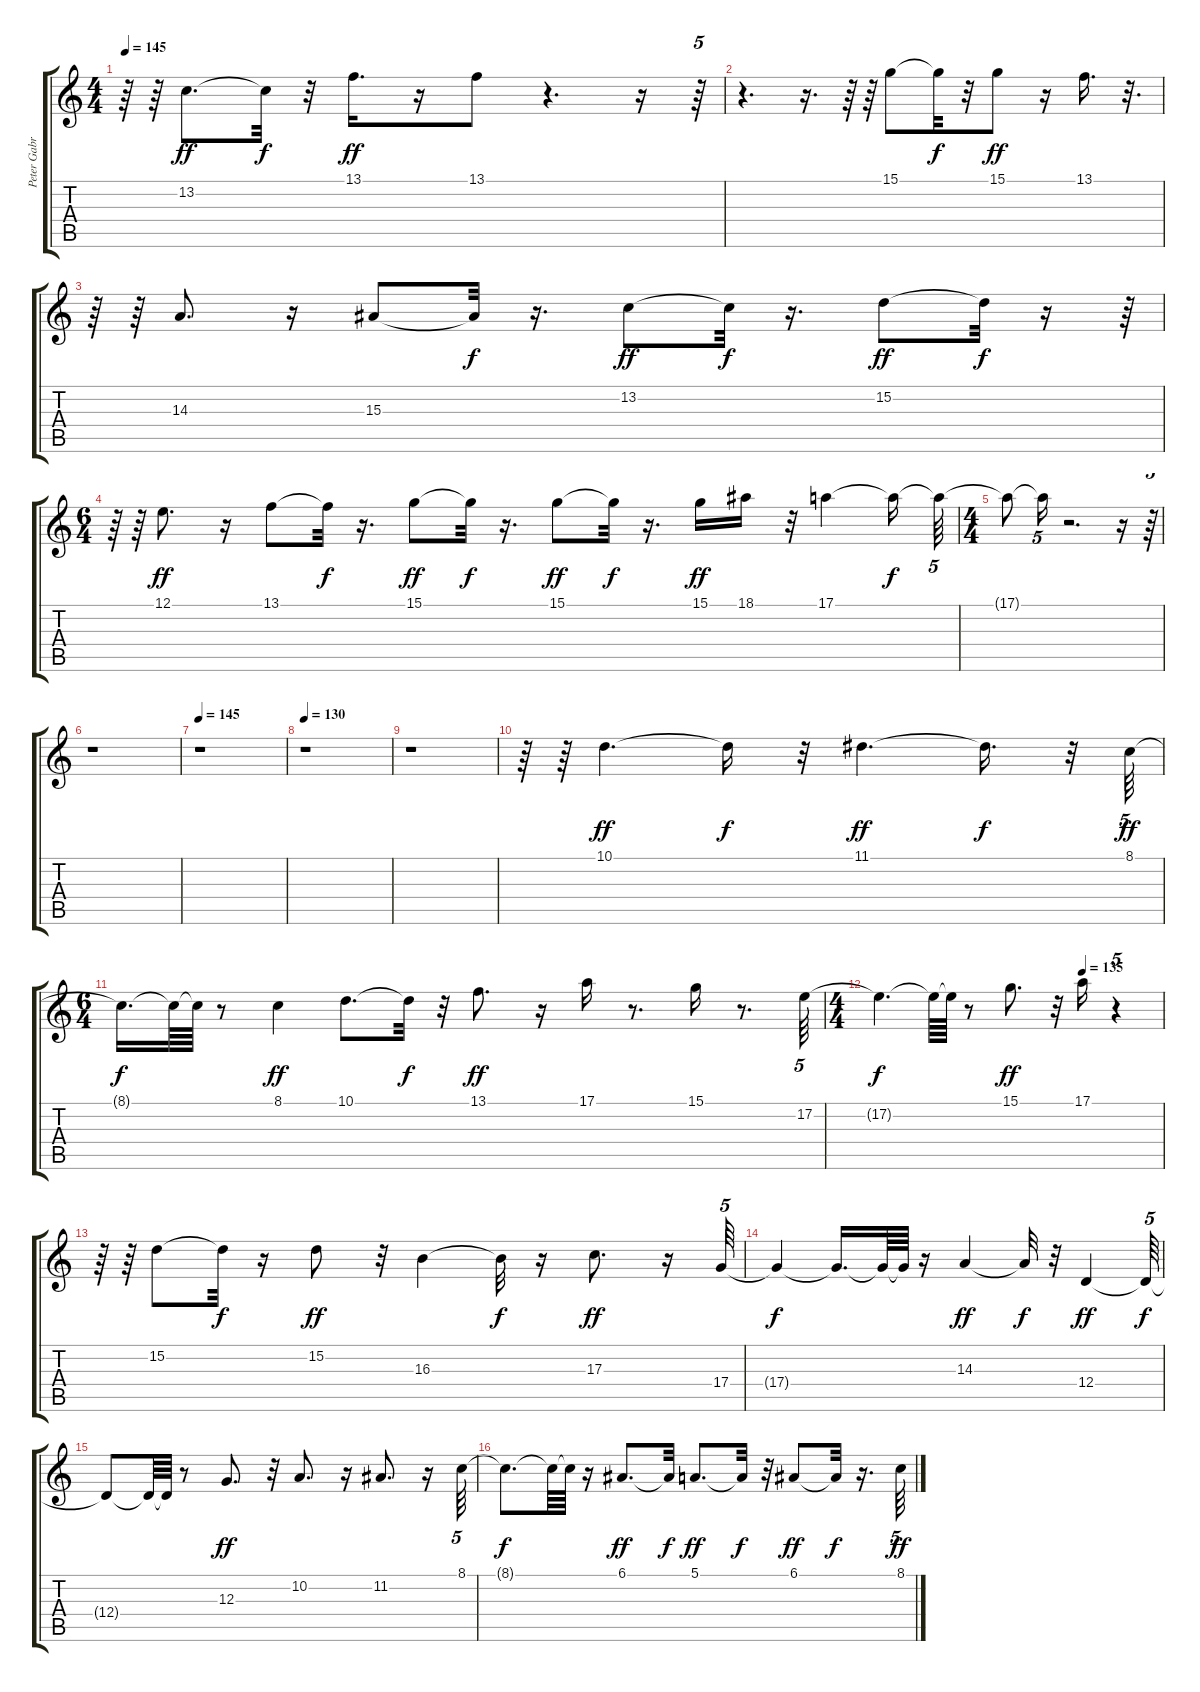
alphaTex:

\track ("Peter Gabriel" "Peter Gabr") {instrument drawbarorgan}
\staff {score tabs}
\tuning (E4 B3 G3 D3 A2 E2) {hide}
\ts (4 4)
\tempo 145
\clef g2
\ks c
r.64{dy ff} r.64 13.2.8{d} 13.2{t}.32{dy f} r.32 13.1.16{d dy ff} r.16 13.1.8 r.4{d} r.16 r.64{tu (5 4)} |
r.4{d} r.16{d} r.64 r.64 15.1.8 15.1{t}.32{dy f} r.32 15.1.8{dy ff} r.16 13.1.16{d} r.32{d} |
r.64 r.64 14.3.8{d} r.16 15.3.8 15.3{t}.32{dy f} r.16{d} 13.2.8{dy ff} 13.2{t}.32{dy f} r.16{d} 15.2.8{dy ff} 15.2{t}.32{dy f} r.16 r.64{tu (5 4)} |
\ts (6 4)
r.64 r.64 12.1.8{d dy ff} r.16 13.1.8 13.1{t}.32{dy f} r.16{d} 15.1.8{dy ff} 15.1{t}.32{dy f} r.16{d} 15.1.8{dy ff} 15.1{t}.32{dy f} r.16{d} 15.1.16{dy ff} 18.1.16 r.32 17.1.4 17.1{t}.16{dy f} 17.1{t}.64{tu (5 4)} |
\ts (4 4)
17.1{t}.8 17.1{t}.16{tu (5 4)} r.2{d} r.16 r.64{tu (5 4)} |
r.1 |
\tempo 145
r.1 |
\tempo 130
r.1 |
r.1 |
r.64 r.64 10.1.4{d dy ff instrument blownbottle} 10.1{t}.16{dy f} r.32 11.1.4{d dy ff} 11.1{t}.16{d dy f} r.32 8.1.64{tu (5 4) dy ff} |
\ts (6 4)
8.1{t}.16{d dy f} 8.1{t}.64 8.1{t}.64 r.8 8.1.4{dy ff} 10.1.8{d} 10.1{t}.32{dy f} r.32 13.1.8{d dy ff} r.16 17.1.16 r.8{d} 15.1.16 r.8{d} 17.2.64{tu (5 4)} |
\ts (4 4)
\tempo (135 0.71875)
17.2{t}.4{d dy f} 17.2{t}.64 17.2{t}.64 r.8 15.1.8{d dy ff} r.32 17.1.16 r.4{tu (5 4)} |
r.64 r.64 15.2.8 15.2{t}.32{dy f} r.16 15.2.8{dy ff} r.32 16.3.4 16.3{t}.32{dy f} r.16 17.3.8{d dy ff} r.16 17.4.64{tu (5 4)} |
17.4{t}.4{dy f} 17.4{t}.16{d} 17.4{t}.64 17.4{t}.64 r.16 14.3.4{dy ff} 14.3{t}.32{dy f} r.32 12.4.4{dy ff} 12.4{t}.64{tu (5 4) dy f} |
12.4{t}.8 12.4{t}.64 12.4{t}.64 r.8 12.3.8{d dy ff} r.32 10.2.8{d} r.16 11.2.8{d} r.16 8.1.64{tu (5 4)} |
8.1{t}.8{d dy f} 8.1{t}.64 8.1{t}.64 r.16 6.1.8{d dy ff} 6.1{t}.32{dy f} 5.1.8{d dy ff} 5.1{t}.32{dy f} r.32 6.1.8{dy ff} 6.1{t}.32{dy f} r.16{d} 8.1.64{tu (5 4) dy ff}
